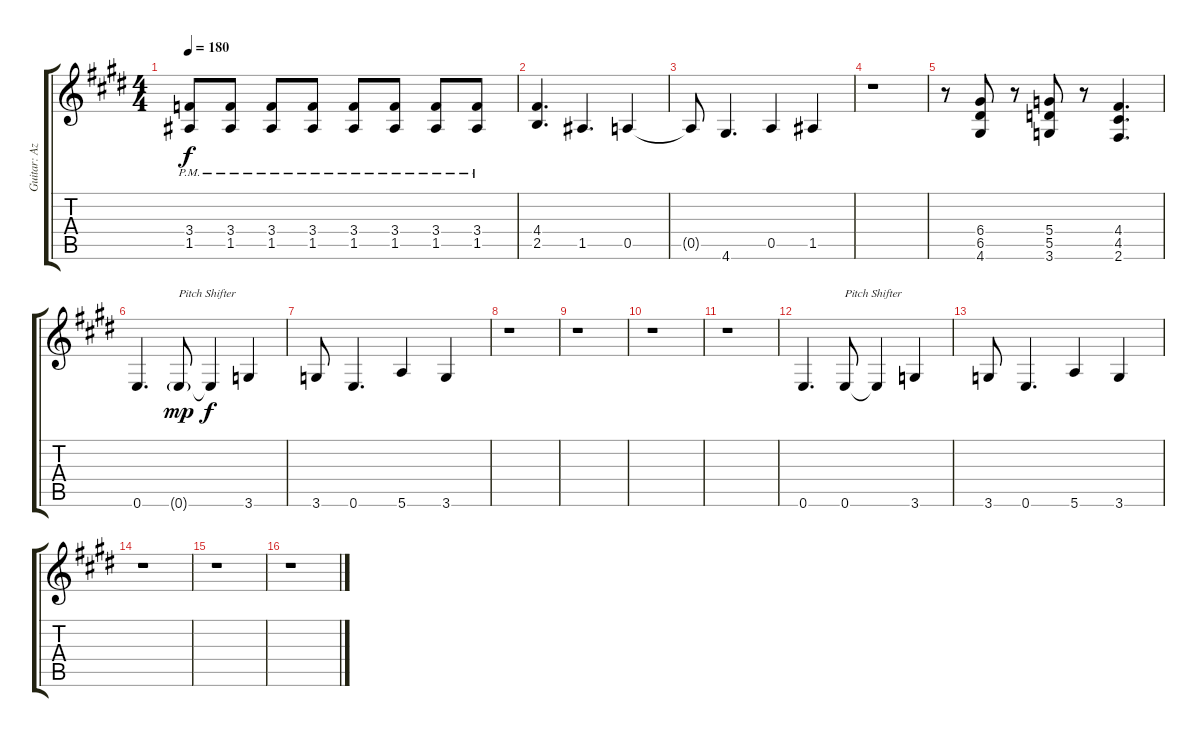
\track ("Guitar: Azusa Nakano" "Guitar: Az") {instrument distortionguitar}
\staff {score tabs}
\tuning (E4 B3 G3 D3 A2 E2) {hide}
\ts (4 4)
\tempo 180
\clef g2
\ks e
(3.4 1.5{pm}).8{dy f} (3.4 1.5{pm}).8 (3.4 1.5{pm}).8 (3.4 1.5{pm}).8 (3.4 1.5{pm}).8 (3.4 1.5{pm}).8 (3.4 1.5{pm}).8 (3.4 1.5{pm}).8 |
(4.4 2.5).4{d} 1.5.4{d} 0.5.4 |
0.5{t}.8 4.6.4{d} 0.5.4 1.5.4 |
r.1 |
r.8 (6.4 6.5 4.6).8 r.8 (5.4 5.5 3.6).8 r.8 (4.4 4.5 2.6).4{d} |
0.6.4{d} 0.6{g}.8{txt "Pitch Shifter" dy mp} 0.6{t}.4{dy f} 3.6.4 |
3.6.8 0.6.4{d} 5.6.4 3.6.4 |
r.1 |
r.1 |
r.1 |
r.1 |
0.6.4{d} 0.6.8{txt "Pitch Shifter"} 0.6{t}.4 3.6.4 |
3.6.8 0.6.4{d} 5.6.4 3.6.4 |
r.1 |
r.1 |
r.1
